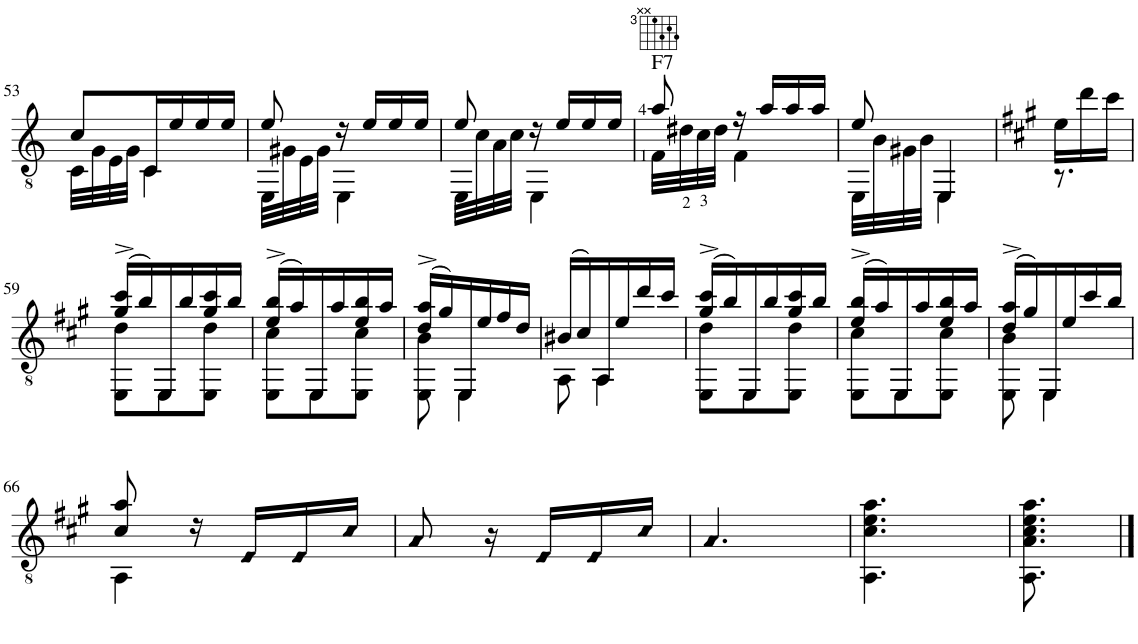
**kern
*part1
*staff1
*I"Guitar
*I'Guit.
!!LO:PB:g=z
*clefGv2
*k[]
*M3/8
=53
*^
8c/L	32C\LLL
.	32G\
.	32E\
.	32G\JJJ
16C/L	4C\
16e/	.
16e/	.
16e/JJ	.
=54	=54
8e/	32EE\LLL
.	32G#X\
.	32E\
.	32G#\JJJ
16r	4EE\
16e/LL	.
16e/	.
16e/JJ	.
=55	=55
8e/	32EE\LLL
.	32c\
.	32A\
.	32c\JJJ
16r	4EE\
16e/LL	.
16e/	.
16e/JJ	.
=56	=56
!LO:TX:a:t=F7	!
8a/	32F\LLL
.	32d#X\
.	32c\
.	32d#\JJJ
16r	4F\
16a/LL	.
16a/	.
16a/JJ	.
=57	=57
8e/	32EE\LLL
.	32B\
.	32G#X\
.	32B\JJJ
4EE/	4EE\
=58	=58
*k[f#c#g#]	*
16e\LL	8.r
16dd\	.
16cc#\JJ	.
!!LO:LB:g=z	!!
=59	=59
(16g#/^ 16cc#/^LL	8EE\ 8d\L
16b/)	.
16EE/	8EE\
16b/	.
16g#/ 16cc#/	8EE\ 8d\J
16b/JJ	.
=60	=60
(16e/^ 16b/^LL	8EE\ 8c#\L
16a/)	.
16EE/	8EE\
16a/	.
16e/ 16b/	8EE\ 8c#\J
16a/JJ	.
=61	=61
(16d/^ 16a/^LL	8EE\ 8B\
16g#/)	.
16EE/	4EE\
16e/	.
16f#/	.
16d/JJ	.
=62	=62
(16B#X/LL	8AA\
16c#/)	.
16AA/	4AA\
16e/	.
16dd/	.
16cc#/JJ	.
=63	=63
(16g#/^ 16cc#/^LL	8EE\ 8d\L
16b/)	.
16EE/	8EE\
16b/	.
16g#/ 16cc#/	8EE\ 8d\J
16b/JJ	.
=64	=64
(16e/^ 16b/^LL	8EE\ 8c#\L
16a/)	.
16EE/	8EE\
16a/	.
16e/ 16b/	8EE\ 8c#\J
16a/JJ	.
=65	=65
(16d/^ 16a/^LL	8EE\ 8B\
16g#/)	.
16EE/	4EE\
16e/	.
16cc#/	.
16b/JJ	.
!!LO:LB:g=z	!!
=66	=66
8c#/ 8a/	4AA\
16r	.
!LO:N:head=diamond	!
16E/LL	.
!LO:N:head=diamond	!
16E/	8ryy
!LO:N:head=diamond	!
16c#/JJ	.
*v	*v
=67
!LO:N:head=diamond
8A/
16r
!LO:N:head=diamond
16E/LL
!LO:N:head=diamond
16E/
!LO:N:head=diamond
16c#/JJ
=68
!LO:N:head=diamond
4.A/
=69
4.AA\ 4.c#\ 4.e\ 4.a\
=70
8.AA\ 8.A\ 8.c#\ 8.e\ 8.a\
==
*-
